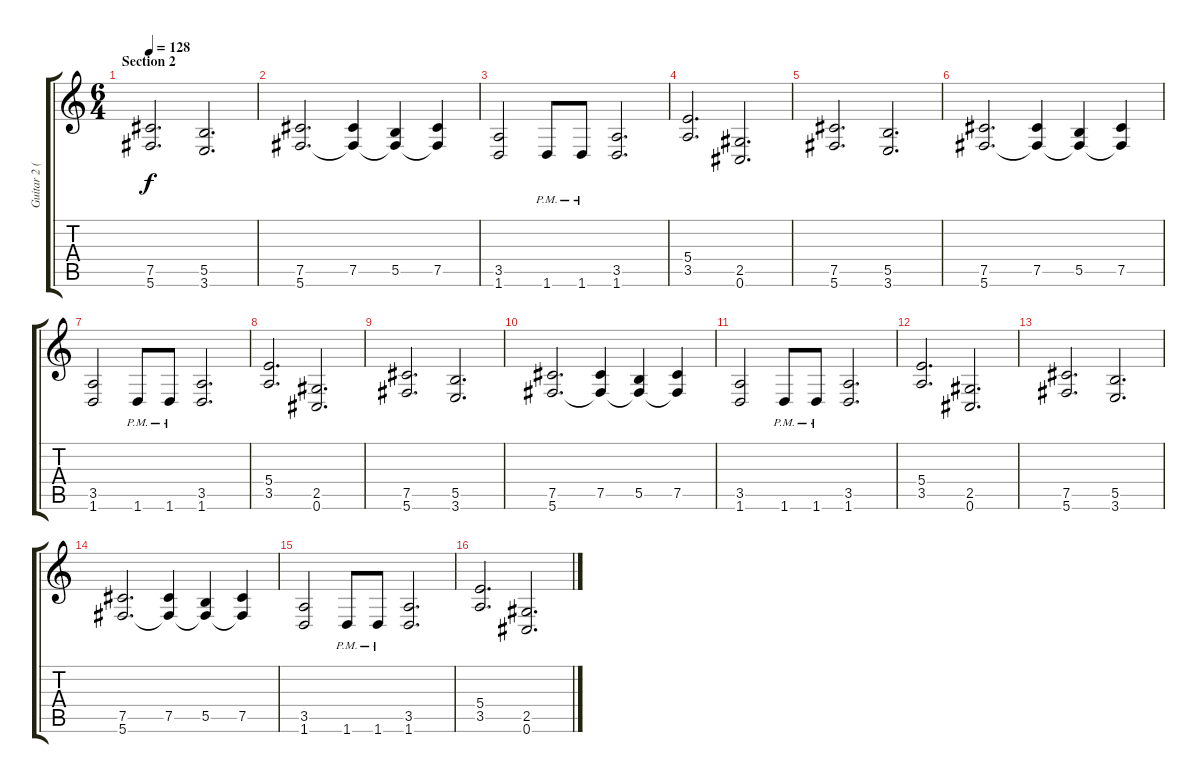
\track ("Guitar 2 (Distortion)" "Guitar 2 (") {instrument distortionguitar}
\staff {score tabs}
\tuning (Db4 Ab3 E3 B2 Gb2 Db2) {hide}
\ts (6 4)
\section ("" "Section 2")
\tempo 128
\clef g2
\ks c
(7.5 5.6).2{d dy f} (5.5 3.6).2{d} |
(7.5 5.6).2{d} (7.5 5.6{t}).4 (5.5 5.6{t}).4 (7.5 5.6{t}).4 |
(3.5 1.6).2 1.6{pm}.8 1.6{pm}.8 (3.5 1.6).2{d} |
(5.4 3.5).2{d} (2.5 0.6).2{d} |
(7.5 5.6).2{d} (5.5 3.6).2{d} |
(7.5 5.6).2{d} (7.5 5.6{t}).4 (5.5 5.6{t}).4 (7.5 5.6{t}).4 |
(3.5 1.6).2 1.6{pm}.8 1.6{pm}.8 (3.5 1.6).2{d} |
(5.4 3.5).2{d} (2.5 0.6).2{d} |
(7.5 5.6).2{d} (5.5 3.6).2{d} |
(7.5 5.6).2{d} (7.5 5.6{t}).4 (5.5 5.6{t}).4 (7.5 5.6{t}).4 |
(3.5 1.6).2 1.6{pm}.8 1.6{pm}.8 (3.5 1.6).2{d} |
(5.4 3.5).2{d} (2.5 0.6).2{d} |
(7.5 5.6).2{d} (5.5 3.6).2{d} |
(7.5 5.6).2{d} (7.5 5.6{t}).4 (5.5 5.6{t}).4 (7.5 5.6{t}).4 |
(3.5 1.6).2 1.6{pm}.8 1.6{pm}.8 (3.5 1.6).2{d} |
(5.4 3.5).2{d} (2.5 0.6).2{d}
